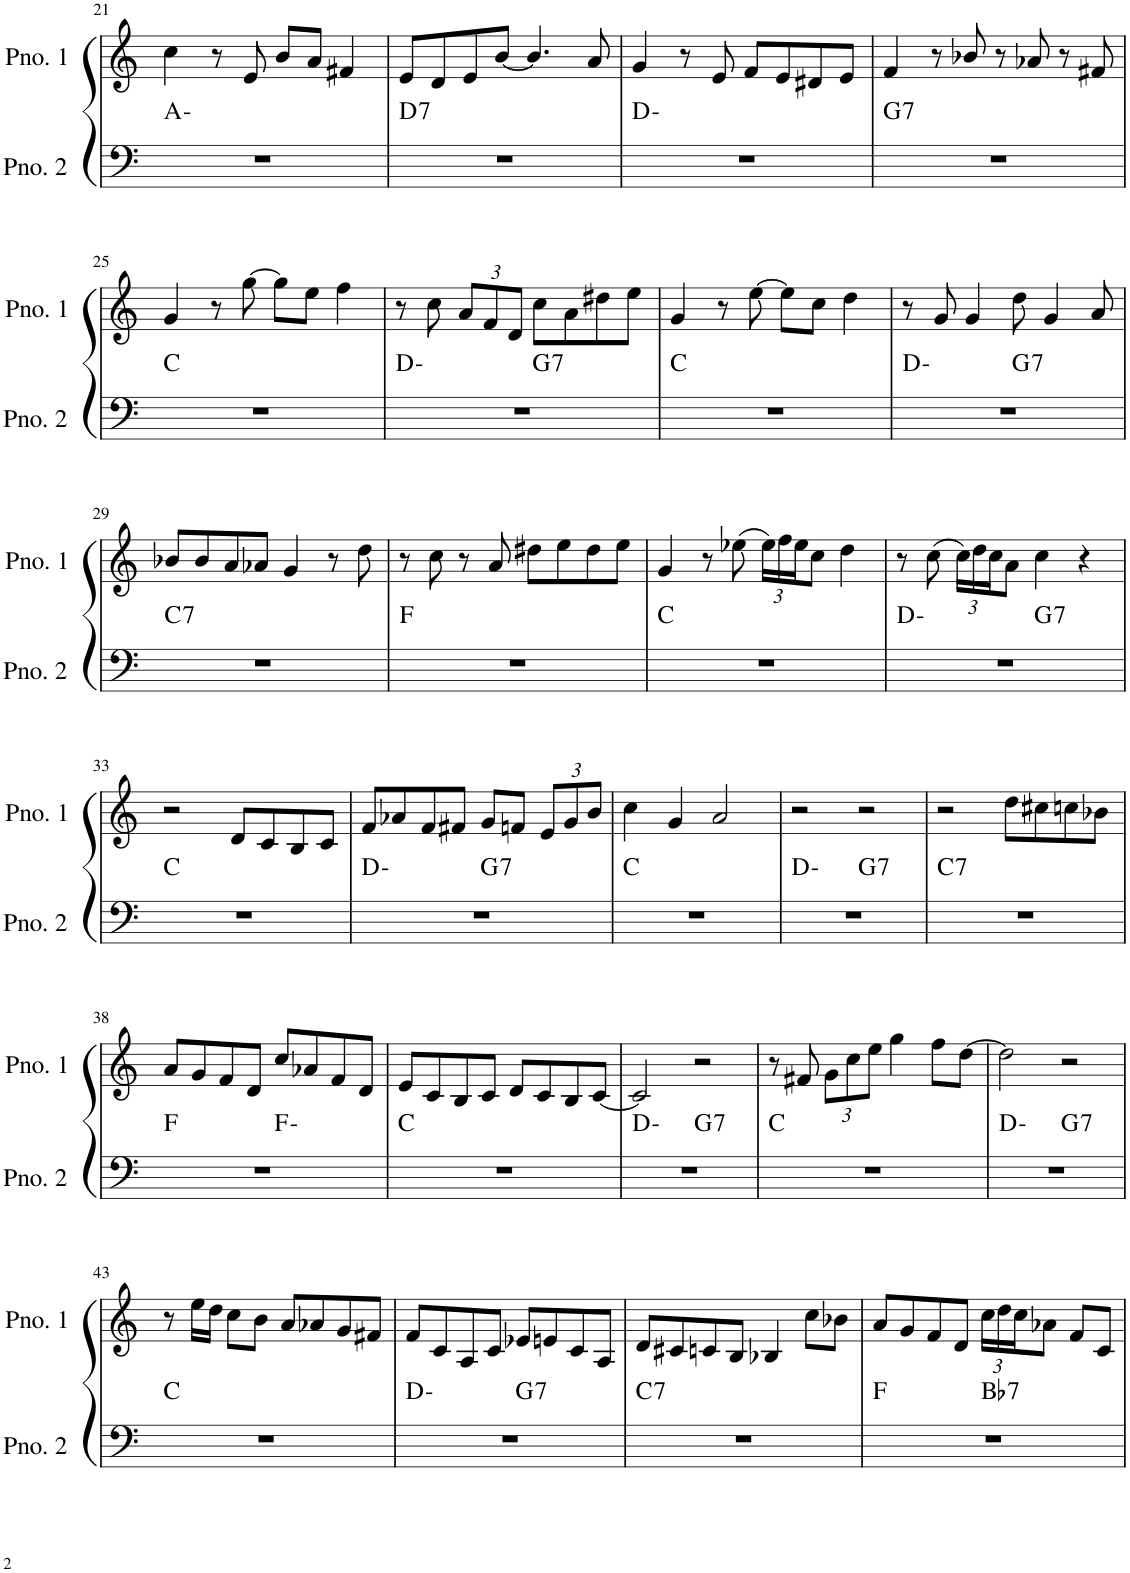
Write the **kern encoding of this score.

**kern	**harte	**kern
*part2	*part2	*part1
*staff2	*	*staff1
*I"ピアノ 2	*	*I"ピアノ 1
!!LO:PB:g=z
*clefF4	*	*clefG2
*k[]	*	*k[]
*M4/4	*	*M4/4
=21	=21	=21
1r	A:min	4cc\
.	.	8r
.	.	8e/
.	.	8b/L
.	.	8a/J
.	.	4f#X/
=22	=22	=22
!	!LO:H:kt=7	!
1r	D:7	8e/L
.	.	8d/
.	.	8e/
.	.	[8b/J
.	.	4.b/]
.	.	8a/
=23	=23	=23
1r	D:min	4g/
.	.	8r
.	.	8e/
.	.	8f/L
.	.	8e/
.	.	8d#X/
.	.	8e/J
=24	=24	=24
!	!LO:H:kt=7	!
1r	G:7	4f/
.	.	8r
.	.	8b-X/
.	.	8r
.	.	8a-X/
.	.	8r
.	.	8f#X/
!!LO:LB:g=z
=25	=25	=25
1r	C:maj	4g/
.	.	8r
.	.	[8gg\
.	.	8gg\L]
.	.	8ee\J
.	.	4ff\
=26	=26	=26
*^	*	*
1r	2ryy	D:min	8r
.	.	.	8cc\
*	*	*	*Xbrackettup
.	.	.	12a/L
.	.	.	12f/
.	.	.	12d/J
!	!	!LO:H:kt=7	!
.	2ryy	G:7	8cc\L
.	.	.	8a\
.	.	.	8dd#X\
.	.	.	8ee\J
*v	*v	*	*
=27	=27	=27
1r	C:maj	4g/
.	.	8r
.	.	[8ee\
.	.	8ee\L]
.	.	8cc\J
.	.	4dd\
=28	=28	=28
*^	*	*
1r	2ryy	D:min	8r
.	.	.	8g/
.	.	.	4g/
!	!	!LO:H:kt=7	!
.	2ryy	G:7	8dd\
.	.	.	4g/
.	.	.	8a/
!!LO:LB:g=z
=29	=29	=29	=29
!	!	!LO:H:kt=7	!
*v	*v	*	*
1r	C:7	8b-X/L
.	.	8b-/
.	.	8a/
.	.	8a-X/J
.	.	4g/
.	.	8r
.	.	8dd\
=30	=30	=30
1r	F:maj	8r
.	.	8cc\
.	.	8r
.	.	8a/
.	.	8dd#X\L
.	.	8ee\
.	.	8dd#\
.	.	8ee\J
=31	=31	=31
1r	C:maj	4g/
.	.	8r
.	.	(8ee-X\
.	.	24ee-\LL)
.	.	24ff\
.	.	24ee-\J
.	.	8cc\J
.	.	4dd\
=32	=32	=32
*^	*	*
1r	2ryy	D:min	8r
.	.	.	(8cc\
.	.	.	24cc\LL)
.	.	.	24dd\
.	.	.	24cc\J
.	.	.	8a\J
!	!	!LO:H:kt=7	!
.	2ryy	G:7	4cc\
.	.	.	4r
*v	*v	*	*
!!LO:LB:g=z
=33	=33	=33
1r	C:maj	2r
.	.	8d/L
.	.	8c/
.	.	8B/
.	.	8c/J
=34	=34	=34
*^	*	*
1r	2ryy	D:min	8f/L
.	.	.	8a-X/
.	.	.	8f/
.	.	.	8f#X/J
!	!	!LO:H:kt=7	!
.	2ryy	G:7	8g/L
.	.	.	8fn/J
.	.	.	12e/L
.	.	.	12g/
.	.	.	12b/J
*v	*v	*	*
=35	=35	=35
1r	C:maj	4cc\
.	.	4g/
.	.	2a/
=36	=36	=36
*^	*	*
1r	2ryy	D:min	2r
!	!	!LO:H:kt=7	!
.	2ryy	G:7	2r
=37	=37	=37	=37
!	!	!LO:H:kt=7	!
*v	*v	*	*
1r	C:7	2r
.	.	8dd\L
.	.	8cc#X\
.	.	8ccn\
.	.	8b-X\J
!!LO:LB:g=z
=38	=38	=38
*^	*	*
1r	2ryy	F:maj	8a/L
.	.	.	8g/
.	.	.	8f/
.	.	.	8d/J
.	2ryy	F:min	8cc/L
.	.	.	8a-X/
.	.	.	8f/
.	.	.	8d/J
*v	*v	*	*
=39	=39	=39
1r	C:maj	8e/L
.	.	8c/
.	.	8B/
.	.	8c/J
.	.	8d/L
.	.	8c/
.	.	8B/
.	.	[8c/J
=40	=40	=40
*^	*	*
1r	2ryy	D:min	2c/]
!	!	!LO:H:kt=7	!
.	2ryy	G:7	2r
*v	*v	*	*
=41	=41	=41
1r	C:maj	8r
.	.	8f#X/
.	.	12g\L
.	.	12cc\
.	.	12ee\J
.	.	4gg\
.	.	8ff\L
.	.	[8dd\J
=42	=42	=42
*^	*	*
1r	2ryy	D:min	2dd\]
!	!	!LO:H:kt=7	!
.	2ryy	G:7	2r
*v	*v	*	*
!!LO:LB:g=z
=43	=43	=43
1r	C:maj	8r
.	.	16ee\LL
.	.	16dd\JJ
.	.	8cc\L
.	.	8b\J
.	.	8a/L
.	.	8a-X/
.	.	8g/
.	.	8f#X/J
=44	=44	=44
*^	*	*
1r	2ryy	D:min	8f/L
.	.	.	8c/
.	.	.	8A/
.	.	.	8c/J
!	!	!LO:H:kt=7	!
.	2ryy	G:7	8e-X/L
.	.	.	8en/
.	.	.	8c/
.	.	.	8A/J
=45	=45	=45	=45
!	!	!LO:H:kt=7	!
*v	*v	*	*
1r	C:7	8d/L
.	.	8c#X/
.	.	8cn/
.	.	8B/J
.	.	4B-X/
.	.	8cc\L
.	.	8b-X\J
=46	=46	=46
*^	*	*
1r	2ryy	F:maj	8a/L
.	.	.	8g/
.	.	.	8f/
.	.	.	8d/J
!	!	!LO:H:kt=7	!
.	2ryy	Bb:7	24cc\LL
.	.	.	24dd\
.	.	.	24cc\J
.	.	.	8a-X\J
.	.	.	8f/L
.	.	.	8c/J
*v	*v	*	*
=	=	=
*-	*-	*-
